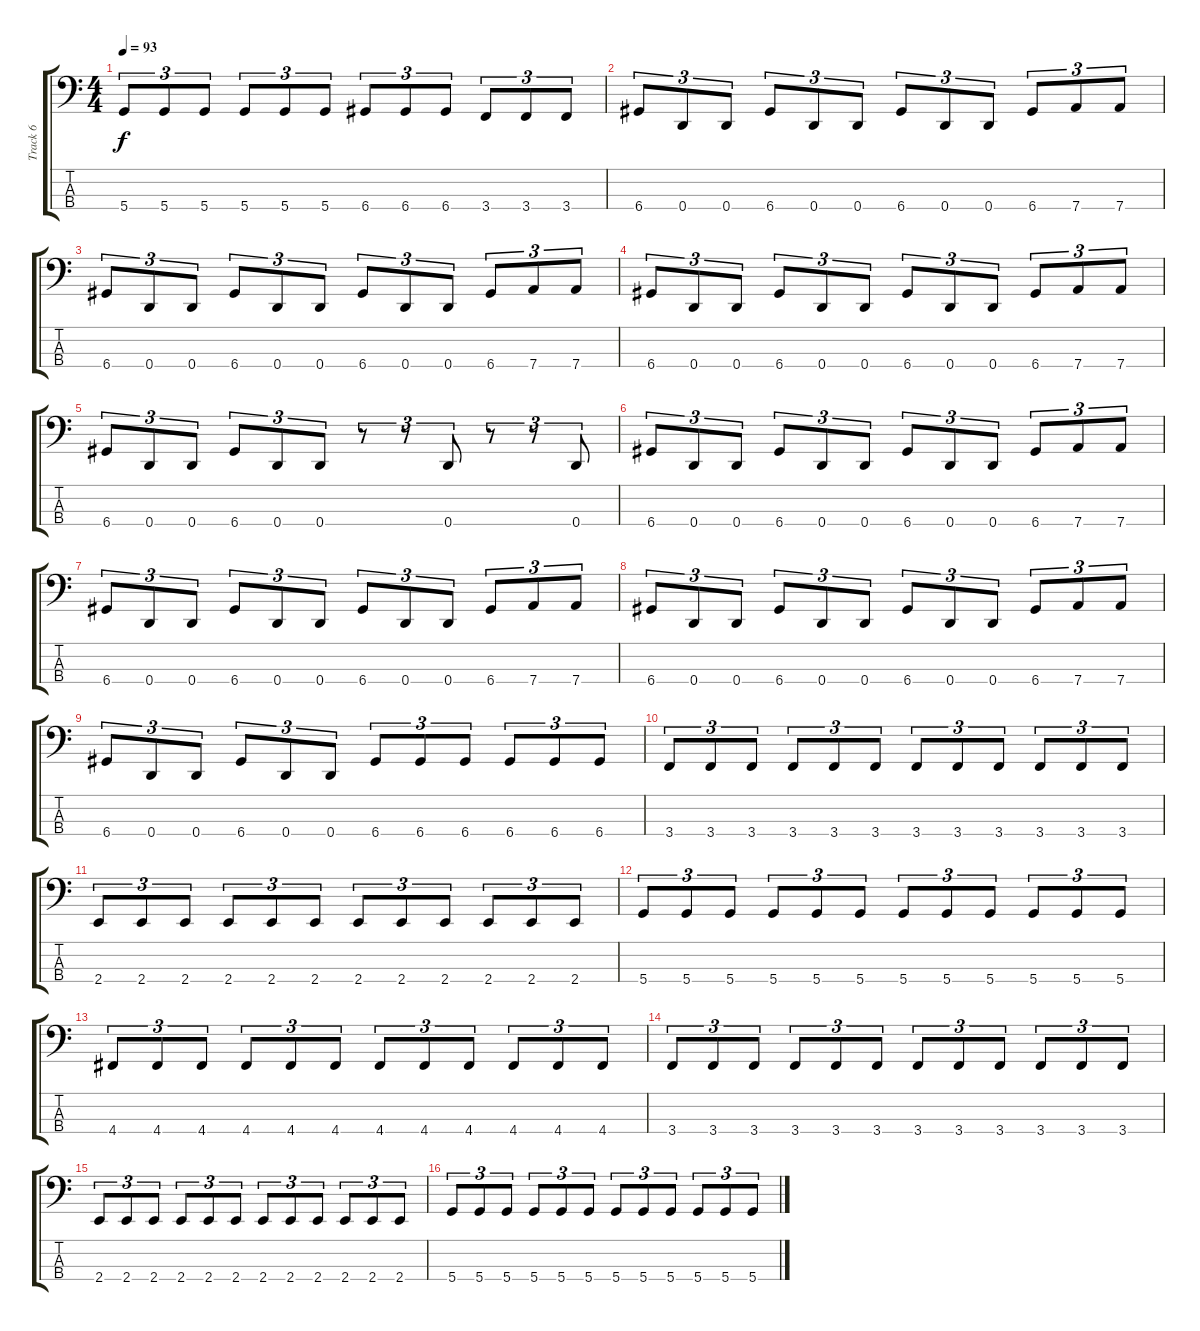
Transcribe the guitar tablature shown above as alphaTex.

\track ("Track 6" "Track 6") {instrument electricbassfinger}
\staff {score tabs}
\tuning (G2 D2 A1 D1) {hide}
\ts (4 4)
\tempo 93
\clef f4
\ks c
5.4.8{tu (3 2) dy f} 5.4.8{tu (3 2)} 5.4.8{tu (3 2)} 5.4.8{tu (3 2)} 5.4.8{tu (3 2)} 5.4.8{tu (3 2)} 6.4.8{tu (3 2)} 6.4.8{tu (3 2)} 6.4.8{tu (3 2)} 3.4.8{tu (3 2)} 3.4.8{tu (3 2)} 3.4.8{tu (3 2)} |
6.4.8{tu (3 2)} 0.4.8{tu (3 2)} 0.4.8{tu (3 2)} 6.4.8{tu (3 2)} 0.4.8{tu (3 2)} 0.4.8{tu (3 2)} 6.4.8{tu (3 2)} 0.4.8{tu (3 2)} 0.4.8{tu (3 2)} 6.4.8{tu (3 2)} 7.4.8{tu (3 2)} 7.4.8{tu (3 2)} |
6.4.8{tu (3 2)} 0.4.8{tu (3 2)} 0.4.8{tu (3 2)} 6.4.8{tu (3 2)} 0.4.8{tu (3 2)} 0.4.8{tu (3 2)} 6.4.8{tu (3 2)} 0.4.8{tu (3 2)} 0.4.8{tu (3 2)} 6.4.8{tu (3 2)} 7.4.8{tu (3 2)} 7.4.8{tu (3 2)} |
6.4.8{tu (3 2)} 0.4.8{tu (3 2)} 0.4.8{tu (3 2)} 6.4.8{tu (3 2)} 0.4.8{tu (3 2)} 0.4.8{tu (3 2)} 6.4.8{tu (3 2)} 0.4.8{tu (3 2)} 0.4.8{tu (3 2)} 6.4.8{tu (3 2)} 7.4.8{tu (3 2)} 7.4.8{tu (3 2)} |
6.4.8{tu (3 2)} 0.4.8{tu (3 2)} 0.4.8{tu (3 2)} 6.4.8{tu (3 2)} 0.4.8{tu (3 2)} 0.4.8{tu (3 2)} r.8{tu (3 2)} r.8{tu (3 2)} 0.4.8{tu (3 2)} r.8{tu (3 2)} r.8{tu (3 2)} 0.4.8{tu (3 2)} |
6.4.8{tu (3 2)} 0.4.8{tu (3 2)} 0.4.8{tu (3 2)} 6.4.8{tu (3 2)} 0.4.8{tu (3 2)} 0.4.8{tu (3 2)} 6.4.8{tu (3 2)} 0.4.8{tu (3 2)} 0.4.8{tu (3 2)} 6.4.8{tu (3 2)} 7.4.8{tu (3 2)} 7.4.8{tu (3 2)} |
6.4.8{tu (3 2)} 0.4.8{tu (3 2)} 0.4.8{tu (3 2)} 6.4.8{tu (3 2)} 0.4.8{tu (3 2)} 0.4.8{tu (3 2)} 6.4.8{tu (3 2)} 0.4.8{tu (3 2)} 0.4.8{tu (3 2)} 6.4.8{tu (3 2)} 7.4.8{tu (3 2)} 7.4.8{tu (3 2)} |
6.4.8{tu (3 2)} 0.4.8{tu (3 2)} 0.4.8{tu (3 2)} 6.4.8{tu (3 2)} 0.4.8{tu (3 2)} 0.4.8{tu (3 2)} 6.4.8{tu (3 2)} 0.4.8{tu (3 2)} 0.4.8{tu (3 2)} 6.4.8{tu (3 2)} 7.4.8{tu (3 2)} 7.4.8{tu (3 2)} |
6.4.8{tu (3 2)} 0.4.8{tu (3 2)} 0.4.8{tu (3 2)} 6.4.8{tu (3 2)} 0.4.8{tu (3 2)} 0.4.8{tu (3 2)} 6.4.8{tu (3 2)} 6.4.8{tu (3 2)} 6.4.8{tu (3 2)} 6.4.8{tu (3 2)} 6.4.8{tu (3 2)} 6.4.8{tu (3 2)} |
3.4.8{tu (3 2)} 3.4.8{tu (3 2)} 3.4.8{tu (3 2)} 3.4.8{tu (3 2)} 3.4.8{tu (3 2)} 3.4.8{tu (3 2)} 3.4.8{tu (3 2)} 3.4.8{tu (3 2)} 3.4.8{tu (3 2)} 3.4.8{tu (3 2)} 3.4.8{tu (3 2)} 3.4.8{tu (3 2)} |
2.4.8{tu (3 2)} 2.4.8{tu (3 2)} 2.4.8{tu (3 2)} 2.4.8{tu (3 2)} 2.4.8{tu (3 2)} 2.4.8{tu (3 2)} 2.4.8{tu (3 2)} 2.4.8{tu (3 2)} 2.4.8{tu (3 2)} 2.4.8{tu (3 2)} 2.4.8{tu (3 2)} 2.4.8{tu (3 2)} |
5.4.8{tu (3 2)} 5.4.8{tu (3 2)} 5.4.8{tu (3 2)} 5.4.8{tu (3 2)} 5.4.8{tu (3 2)} 5.4.8{tu (3 2)} 5.4.8{tu (3 2)} 5.4.8{tu (3 2)} 5.4.8{tu (3 2)} 5.4.8{tu (3 2)} 5.4.8{tu (3 2)} 5.4.8{tu (3 2)} |
4.4.8{tu (3 2)} 4.4.8{tu (3 2)} 4.4.8{tu (3 2)} 4.4.8{tu (3 2)} 4.4.8{tu (3 2)} 4.4.8{tu (3 2)} 4.4.8{tu (3 2)} 4.4.8{tu (3 2)} 4.4.8{tu (3 2)} 4.4.8{tu (3 2)} 4.4.8{tu (3 2)} 4.4.8{tu (3 2)} |
3.4.8{tu (3 2)} 3.4.8{tu (3 2)} 3.4.8{tu (3 2)} 3.4.8{tu (3 2)} 3.4.8{tu (3 2)} 3.4.8{tu (3 2)} 3.4.8{tu (3 2)} 3.4.8{tu (3 2)} 3.4.8{tu (3 2)} 3.4.8{tu (3 2)} 3.4.8{tu (3 2)} 3.4.8{tu (3 2)} |
2.4.8{tu (3 2)} 2.4.8{tu (3 2)} 2.4.8{tu (3 2)} 2.4.8{tu (3 2)} 2.4.8{tu (3 2)} 2.4.8{tu (3 2)} 2.4.8{tu (3 2)} 2.4.8{tu (3 2)} 2.4.8{tu (3 2)} 2.4.8{tu (3 2)} 2.4.8{tu (3 2)} 2.4.8{tu (3 2)} |
5.4.8{tu (3 2)} 5.4.8{tu (3 2)} 5.4.8{tu (3 2)} 5.4.8{tu (3 2)} 5.4.8{tu (3 2)} 5.4.8{tu (3 2)} 5.4.8{tu (3 2)} 5.4.8{tu (3 2)} 5.4.8{tu (3 2)} 5.4.8{tu (3 2)} 5.4.8{tu (3 2)} 5.4.8{tu (3 2)}
